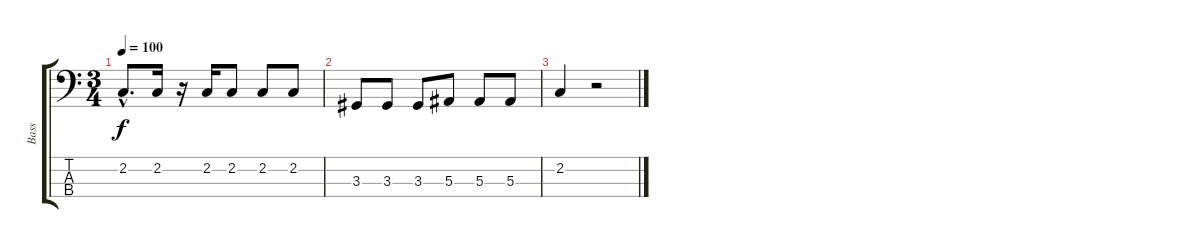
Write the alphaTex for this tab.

\track ("Bass" "Bass") {instrument electricbassfinger}
\staff {score tabs}
\tuning (Eb2 Bb1 F1 C1) {hide}
\ts (3 4)
\tempo 100
\clef f4
\ks c
2.2{hac}.8{d dy f} 2.2.16 r.16 2.2.16 2.2.8 2.2.8 2.2.8 |
3.3.8 3.3.8 3.3.8 5.3.8 5.3.8 5.3.8 |
2.2.4 r.2
